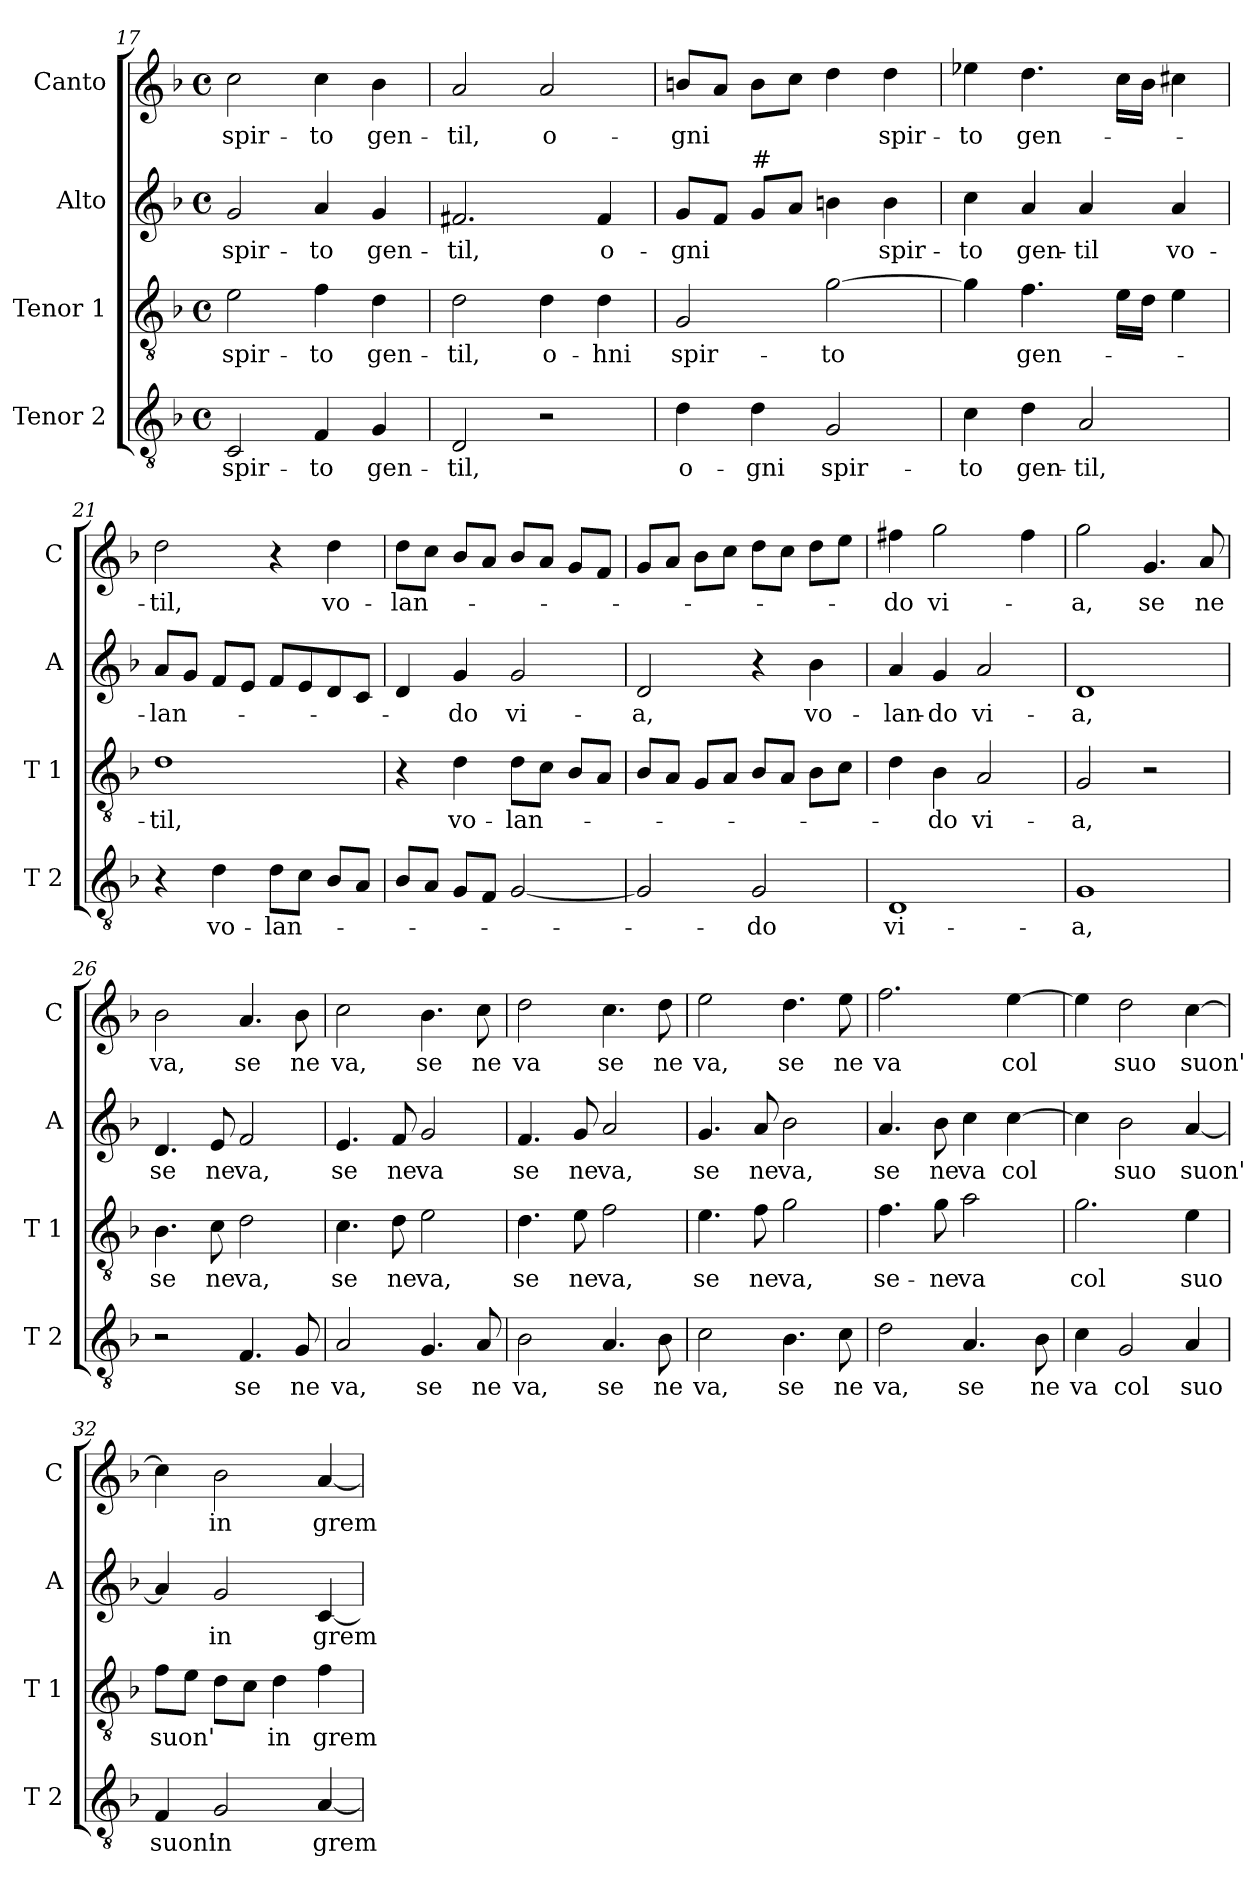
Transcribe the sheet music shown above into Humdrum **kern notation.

**kern	**text	**kern	**text	**kern	**text	**kern	**text
*part4	*part4	*part3	*part3	*part2	*part2	*part1	*part1
*staff4	*staff4	*staff3	*staff3	*staff2	*staff2	*staff1	*staff1
*I"Tenor 2	*	*I"Tenor 1	*	*I"Alto	*	*I"Canto	*
*I'T 2	*	*I'T 1	*	*I'A	*	*I'C	*
*clefGv2	*	*clefGv2	*	*clefG2	*	*clefG2	*
*k[b-]	*	*k[b-]	*	*k[b-]	*	*k[b-]	*
*F:	*	*F:	*	*F:	*	*F:	*
*M4/4	*	*M4/4	*	*M4/4	*	*M4/4	*
*met(c)	*	*met(c)	*	*met(c)	*	*met(c)	*
=17	=17	=17	=17	=17	=17	=17	=17
!	!LO:LY:b	!	!LO:LY:b	!	!LO:LY:b	!	!LO:LY:b
2C/	spir-	2e\	spir-	2g/	spir-	2cc\	spir-
!	!LO:LY:b	!	!LO:LY:b	!	!LO:LY:b	!	!LO:LY:b
4F/	-to	4f\	-to	4a/	-to	4cc\	-to
!	!LO:LY:b	!	!LO:LY:b	!	!LO:LY:b	!	!LO:LY:b
4G/	gen-	4d\	gen-	4g/	gen-	4b-\	gen-
!!LO:PB:g=z
=18	=18	=18	=18	=18	=18	=18	=18
!	!LO:LY:b	!	!LO:LY:b	!	!LO:LY:b	!	!LO:LY:b
2D/	-til,	2d\	-til,	2.f#X/	-til,	2a/	-til,
!	!	!	!LO:LY:b	!	!	!	!LO:LY:b
2r	.	4d\	o-	.	.	2a/	o-
!	!	!	!LO:LY:b	!	!LO:LY:b	!	!
.	.	4d\	-hni	4f#/	o-	.	.
=19	=19	=19	=19	=19	=19	=19	=19
!	!LO:LY:b	!	!LO:LY:b	!	!LO:LY:b	!	!LO:LY:b
4d\	o-	2G/	spir-	8g/L	-gni	8bn/L	-gni
.	.	.	.	8f/J	.	8a/J	.
!	!	!	!	!LO:TX:a:t=#	!	!	!
!	!LO:LY:b	!	!	!	!	!	!
4d\	-gni	.	.	8g/L	.	8b\L	.
.	.	.	.	8a/J	.	8cc\J	.
!	!LO:LY:b	!	!LO:LY:b	!	!	!	!
2G/	spir-	[2g\	-to	4bn\	.	4dd\	.
!	!	!	!	!	!LO:LY:b	!	!LO:LY:b
.	.	.	.	4b\	spir-	4dd\	spir-
=20	=20	=20	=20	=20	=20	=20	=20
!	!LO:LY:b	!	!	!	!LO:LY:b	!	!LO:LY:b
4c\	-to	4g\]	.	4cc\	-to	4ee-X\	-to
!	!LO:LY:b	!	!LO:LY:b	!	!LO:LY:b	!	!LO:LY:b
4d\	gen-	4.f\	gen-	4a/	gen-	4.dd\	gen-
!	!LO:LY:b	!	!	!	!LO:LY:b	!	!
2A/	-til,	.	.	4a/	-til	.	.
.	.	16e\LL	.	.	.	16cc\LL	.
.	.	16d\JJ	.	.	.	16b-\JJ	.
!	!	!	!	!	!LO:LY:b	!	!
.	.	4e\	.	4a/	vo-	4cc#X\	.
=21	=21	=21	=21	=21	=21	=21	=21
!	!	!	!LO:LY:b	!	!LO:LY:b	!	!LO:LY:b
4r	.	1d	-til,	8a/L	-lan-	2dd\	-til,
.	.	.	.	8g/J	.	.	.
!	!LO:LY:b	!	!	!	!	!	!
4d\	vo-	.	.	8f/L	.	.	.
.	.	.	.	8e/J	.	.	.
!	!LO:LY:b	!	!	!	!	!	!
8d\L	-lan-	.	.	8f/L	.	4r	.
8c\J	.	.	.	8e/	.	.	.
!	!	!	!	!	!	!	!LO:LY:b
8B-/L	.	.	.	8d/	.	4dd\	vo-
8A/J	.	.	.	8c/J	.	.	.
=22	=22	=22	=22	=22	=22	=22	=22
!	!	!	!	!	!	!	!LO:LY:b
8B-/L	.	4r	.	4d/	.	8dd\L	-lan-
8A/J	.	.	.	.	.	8cc\J	.
!	!	!	!LO:LY:b	!	!LO:LY:b	!	!
8G/L	.	4d\	vo-	4g/	-do	8b-/L	.
8F/J	.	.	.	.	.	8a/J	.
!	!	!	!LO:LY:b	!	!LO:LY:b	!	!
[2G/	.	8d\L	-lan-	2g/	vi-	8b-/L	.
.	.	8c\J	.	.	.	8a/J	.
.	.	8B-/L	.	.	.	8g/L	.
.	.	8A/J	.	.	.	8f/J	.
!!LO:LB:g=z
=23	=23	=23	=23	=23	=23	=23	=23
!	!	!	!	!	!LO:LY:b	!	!
2G/]	.	8B-/L	.	2d/	-a,	8g/L	.
.	.	8A/J	.	.	.	8a/J	.
.	.	8G/L	.	.	.	8b-\L	.
.	.	8A/J	.	.	.	8cc\J	.
!	!LO:LY:b	!	!	!	!	!	!
2G/	-do	8B-/L	.	4r	.	8dd\L	.
.	.	8A/J	.	.	.	8cc\J	.
!	!	!	!	!	!LO:LY:b	!	!
.	.	8B-\L	.	4b-\	vo-	8dd\L	.
.	.	8c\J	.	.	.	8ee\J	.
=24	=24	=24	=24	=24	=24	=24	=24
!	!LO:LY:b	!	!	!	!LO:LY:b	!	!LO:LY:b
1D	vi-	4d\	.	4a/	-lan-	4ff#X\	-do
!	!	!	!LO:LY:b	!	!LO:LY:b	!	!LO:LY:b
.	.	4B-\	-do	4g/	-do	2gg\	vi-
!	!	!	!LO:LY:b	!	!LO:LY:b	!	!
.	.	2A/	vi-	2a/	vi-	.	.
.	.	.	.	.	.	4ff#\	.
=25	=25	=25	=25	=25	=25	=25	=25
!	!LO:LY:b	!	!LO:LY:b	!	!LO:LY:b	!	!LO:LY:b
1G	-a,	2G/	-a,	1d	-a,	2gg\	-a,
!	!	!	!	!	!	!	!LO:LY:b
.	.	2r	.	.	.	4.g/	se
!	!	!	!	!	!	!	!LO:LY:b
.	.	.	.	.	.	8a/	ne
=26	=26	=26	=26	=26	=26	=26	=26
!	!	!	!LO:LY:b	!	!LO:LY:b	!	!LO:LY:b
2r	.	4.B-\	se	4.d/	se	2b-\	va,
!	!	!	!LO:LY:b	!	!LO:LY:b	!	!
.	.	8c\	ne	8e/	ne	.	.
!	!LO:LY:b	!	!LO:LY:b	!	!LO:LY:b	!	!LO:LY:b
4.F/	se	2d\	va,	2f/	va,	4.a/	se
!	!LO:LY:b	!	!	!	!	!	!LO:LY:b
8G/	ne	.	.	.	.	8b-\	ne
=27	=27	=27	=27	=27	=27	=27	=27
!	!LO:LY:b	!	!LO:LY:b	!	!LO:LY:b	!	!LO:LY:b
2A/	va,	4.c\	se	4.e/	se	2cc\	va,
!	!	!	!LO:LY:b	!	!LO:LY:b	!	!
.	.	8d\	ne	8f/	ne	.	.
!	!LO:LY:b	!	!LO:LY:b	!	!LO:LY:b	!	!LO:LY:b
4.G/	se	2e\	va,	2g/	va	4.b-\	se
!	!LO:LY:b	!	!	!	!	!	!LO:LY:b
8A/	ne	.	.	.	.	8cc\	ne
!!LO:LB:g=z
=28	=28	=28	=28	=28	=28	=28	=28
!	!LO:LY:b	!	!LO:LY:b	!	!LO:LY:b	!	!LO:LY:b
2B-\	va,	4.d\	se	4.f/	se	2dd\	va
!	!	!	!LO:LY:b	!	!LO:LY:b	!	!
.	.	8e\	ne	8g/	ne	.	.
!	!LO:LY:b	!	!LO:LY:b	!	!LO:LY:b	!	!LO:LY:b
4.A/	se	2f\	va,	2a/	va,	4.cc\	se
!	!LO:LY:b	!	!	!	!	!	!LO:LY:b
8B-\	ne	.	.	.	.	8dd\	ne
=29	=29	=29	=29	=29	=29	=29	=29
!	!LO:LY:b	!	!LO:LY:b	!	!LO:LY:b	!	!LO:LY:b
2c\	va,	4.e\	se	4.g/	se	2ee\	va,
!	!	!	!LO:LY:b	!	!LO:LY:b	!	!
.	.	8f\	ne	8a/	ne	.	.
!	!LO:LY:b	!	!LO:LY:b	!	!LO:LY:b	!	!LO:LY:b
4.B-\	se	2g\	va,	2b-\	va,	4.dd\	se
!	!LO:LY:b	!	!	!	!	!	!LO:LY:b
8c\	ne	.	.	.	.	8ee\	ne
=30	=30	=30	=30	=30	=30	=30	=30
!	!LO:LY:b	!	!LO:LY:b	!	!LO:LY:b	!	!LO:LY:b
2d\	va,	4.f\	se-	4.a/	se	2.ff\	va
!	!	!	!LO:LY:b	!	!LO:LY:b	!	!
.	.	8g\	-ne	8b-\	ne	.	.
!	!LO:LY:b	!	!LO:LY:b	!	!LO:LY:b	!	!
4.A/	se	2a\	va	4cc\	va	.	.
!	!	!	!	!	!LO:LY:b	!	!LO:LY:b
.	.	.	.	[4cc\	col	[4ee\	col
!	!LO:LY:b	!	!	!	!	!	!
8B-\	ne	.	.	.	.	.	.
=31	=31	=31	=31	=31	=31	=31	=31
!	!LO:LY:b	!	!LO:LY:b	!	!	!	!
4c\	va	2.g\	col	4cc\]	.	4ee\]	.
!	!LO:LY:b	!	!	!	!LO:LY:b	!	!LO:LY:b
2G/	col	.	.	2b-\	suo	2dd\	suo
!	!LO:LY:b	!	!LO:LY:b	!	!LO:LY:b	!	!LO:LY:b
4A/	suo	4e\	suo	[4a/	suon'	[4cc\	suon'
=32	=32	=32	=32	=32	=32	=32	=32
!	!LO:LY:b	!	!LO:LY:b	!	!	!	!
4F/	suon'	8f\L	suon'	4a/]	.	4cc\]	.
.	.	8e\J	.	.	.	.	.
!	!LO:LY:b	!	!	!	!LO:LY:b	!	!LO:LY:b
2G/	in	8d\L	.	2g/	in	2b-\	in
.	.	8c\J	.	.	.	.	.
!	!	!	!LO:LY:b	!	!	!	!
.	.	4d\	in	.	.	.	.
!	!LO:LY:b	!	!LO:LY:b	!	!LO:LY:b	!	!LO:LY:b
[4A/	grem-	4f\	grem-	[4c/	grem-	[4a/	grem-
=	=	=	=	=	=	=	=
*-	*-	*-	*-	*-	*-	*-	*-
